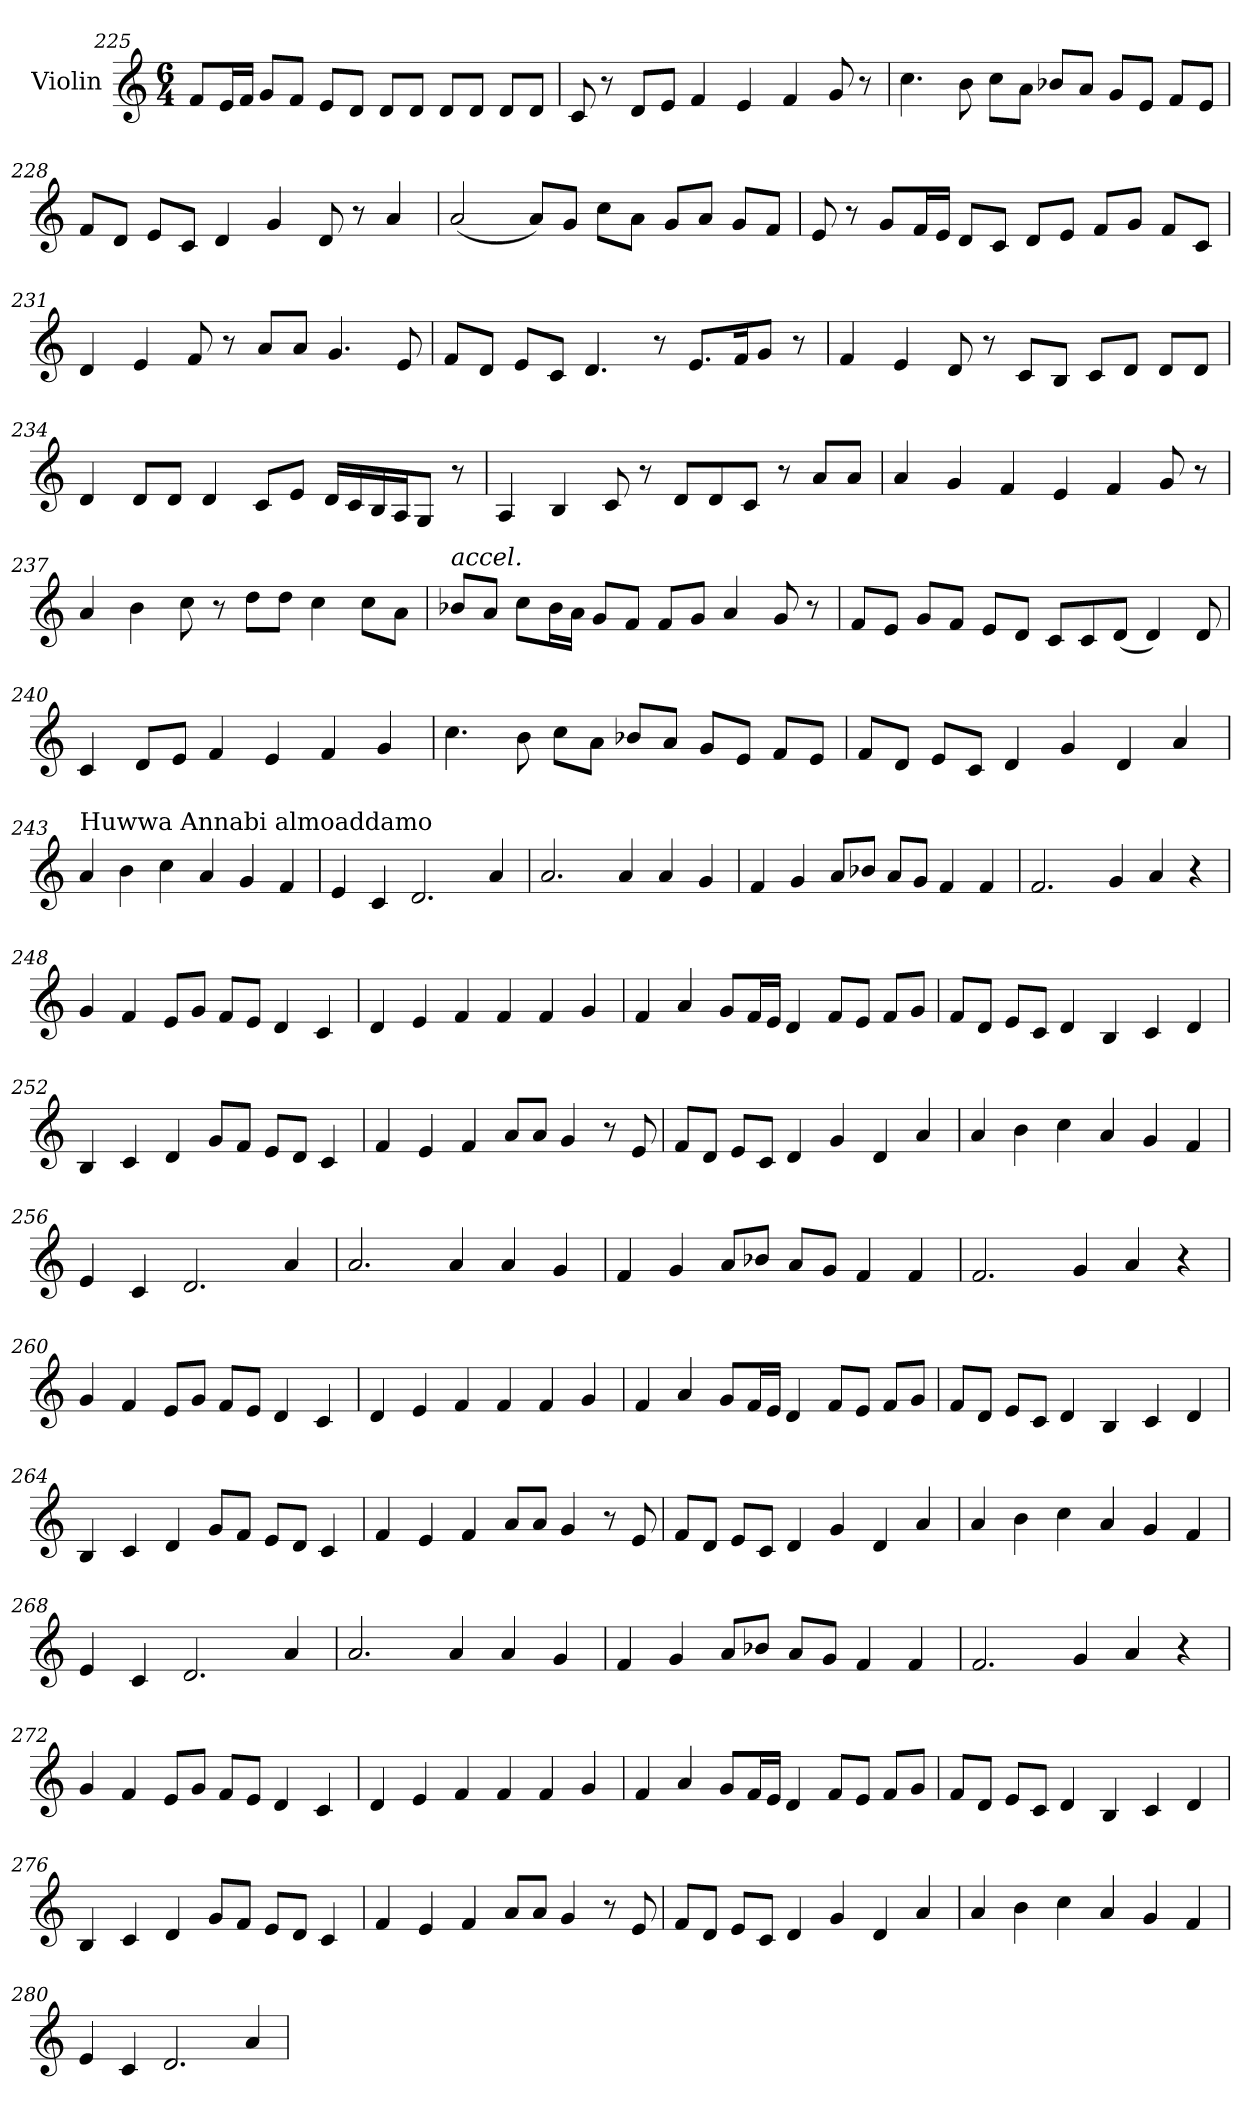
**kern
*part1
*staff1
*I"Violin
!!LO:LB:g=z
*clefG2
*k[]
*M6/4
=225
8f/L
16e/L
16f/JJ
8g/L
8f/J
8e/L
8d/J
8d/L
8d/J
8d/L
8d/J
8d/L
8d/J
=226
8c/
8r
8d/L
8e/J
4f/
4e/
4f/
8g/
8r
=227
4.cc\
8b\
8cc\L
8a\J
8b-X/L
8a/J
8g/L
8e/J
8f/L
8e/J
!!LO:LB:g=z
=228
8f/L
8d/J
8e/L
8c/J
4d/
4g/
8d/
8r
4a/
=229
(<2a/
8a/L)
8g/J
8cc\L
8a\J
8g/L
8a/J
8g/L
8f/J
=230
8e/
8r
8g/L
16f/L
16e/JJ
8d/L
8c/J
8d/L
8e/J
8f/L
8g/J
8f/L
8c/J
!!LO:LB:g=z
=231
4d/
4e/
8f/
8r
8a/L
8a/J
4.g/
8e/
=232
8f/L
8d/J
8e/L
8c/J
4.d/
8r
8.e/L
16f/K
8g/J
8r
=233
4f/
4e/
8d/
8r
8c/L
8B/J
8c/L
8d/J
8d/L
8d/J
!!LO:PB:g=z
=234
4d/
8d/L
8d/J
4d/
8c/L
8e/J
16d/LL
16c/
16B/
16A/J
8G/J
8r
=235
4A/
4B/
8c/
8r
8d/L
8d/
8c/J
8r
8a/L
8a/J
=236
4a/
4g/
4f/
4e/
4f/
8g/
8r
!!LO:LB:g=z
=237
4a/
4b\
8cc\
8r
8dd\L
8dd\J
4cc\
8cc\L
8a\J
=238
!LO:TX:a:i:t=accel.
8b-X/L
8a/J
8cc\L
16b-\L
16a\JJ
8g/L
8f/J
8f/L
8g/J
4a/
8g/
8r
=239
8f/L
8e/J
8g/L
8f/J
8e/L
8d/J
8c/L
8c/
(<8d/J
4d/)
8d/
!!LO:LB:g=z
=240
4c/
8d/L
8e/J
4f/
4e/
4f/
4g/
=241
4.cc\
8b\
8cc\L
8a\J
8b-X/L
8a/J
8g/L
8e/J
8f/L
8e/J
=242
8f/L
8d/J
8e/L
8c/J
4d/
4g/
4d/
4a/
!!LO:LB:g=z
=243
*MM80
!LO:TX:a:t=Huwwa Annabi almoaddamo
4a/
4b\
4cc\
4a/
4g/
4f/
=244
4e/
4c/
2.d/
4a/
=245
2.a/
4a/
4a/
4g/
=246
4f/
4g/
8a/L
8b-X/J
8a/L
8g/J
4f/
4f/
!!LO:LB:g=z
=247
2.f/
4g/
4a/
4r
=248
4g/
4f/
8e/L
8g/J
8f/L
8e/J
4d/
4c/
=249
4d/
4e/
4f/
4f/
4f/
4g/
=250
4f/
4a/
8g/L
16f/L
16e/JJ
4d/
8f/L
8e/J
8f/L
8g/J
!!LO:LB:g=z
=251
8f/L
8d/J
8e/L
8c/J
4d/
4B/
4c/
4d/
=252
4B/
4c/
4d/
8g/L
8f/J
8e/L
8d/J
4c/
=253
4f/
4e/
4f/
8a/L
8a/J
4g/
8r
8e/
!!LO:LB:g=z
=254
8f/L
8d/J
8e/L
8c/J
4d/
4g/
4d/
4a/
=255
4a/
4b\
4cc\
4a/
4g/
4f/
=256
4e/
4c/
2.d/
4a/
=257
2.a/
4a/
4a/
4g/
!!LO:LB:g=z
=258
4f/
4g/
8a/L
8b-X/J
8a/L
8g/J
4f/
4f/
=259
2.f/
4g/
4a/
4r
=260
4g/
4f/
8e/L
8g/J
8f/L
8e/J
4d/
4c/
=261
4d/
4e/
4f/
4f/
4f/
4g/
!!LO:PB:g=z
=262
4f/
4a/
8g/L
16f/L
16e/JJ
4d/
8f/L
8e/J
8f/L
8g/J
!!LO:LB:g=z
=263
8f/L
8d/J
8e/L
8c/J
4d/
4B/
4c/
4d/
=264
4B/
4c/
4d/
8g/L
8f/J
8e/L
8d/J
4c/
=265
4f/
4e/
4f/
8a/L
8a/J
4g/
8r
8e/
!!LO:LB:g=z
=266
8f/L
8d/J
8e/L
8c/J
4d/
4g/
4d/
4a/
=267
4a/
4b\
4cc\
4a/
4g/
4f/
=268
4e/
4c/
2.d/
4a/
=269
2.a/
4a/
4a/
4g/
!!LO:LB:g=z
=270
4f/
4g/
8a/L
8b-X/J
8a/L
8g/J
4f/
4f/
=271
2.f/
4g/
4a/
4r
=272
4g/
4f/
8e/L
8g/J
8f/L
8e/J
4d/
4c/
=273
4d/
4e/
4f/
4f/
4f/
4g/
!!LO:LB:g=z
=274
4f/
4a/
8g/L
16f/L
16e/JJ
4d/
8f/L
8e/J
8f/L
8g/J
=275
8f/L
8d/J
8e/L
8c/J
4d/
4B/
4c/
4d/
=276
4B/
4c/
4d/
8g/L
8f/J
8e/L
8d/J
4c/
!!LO:LB:g=z
=277
4f/
4e/
4f/
8a/L
8a/J
4g/
8r
8e/
=278
8f/L
8d/J
8e/L
8c/J
4d/
4g/
4d/
4a/
=279
4a/
4b\
4cc\
4a/
4g/
4f/
=280
4e/
4c/
2.d/
4a/
=
*-
